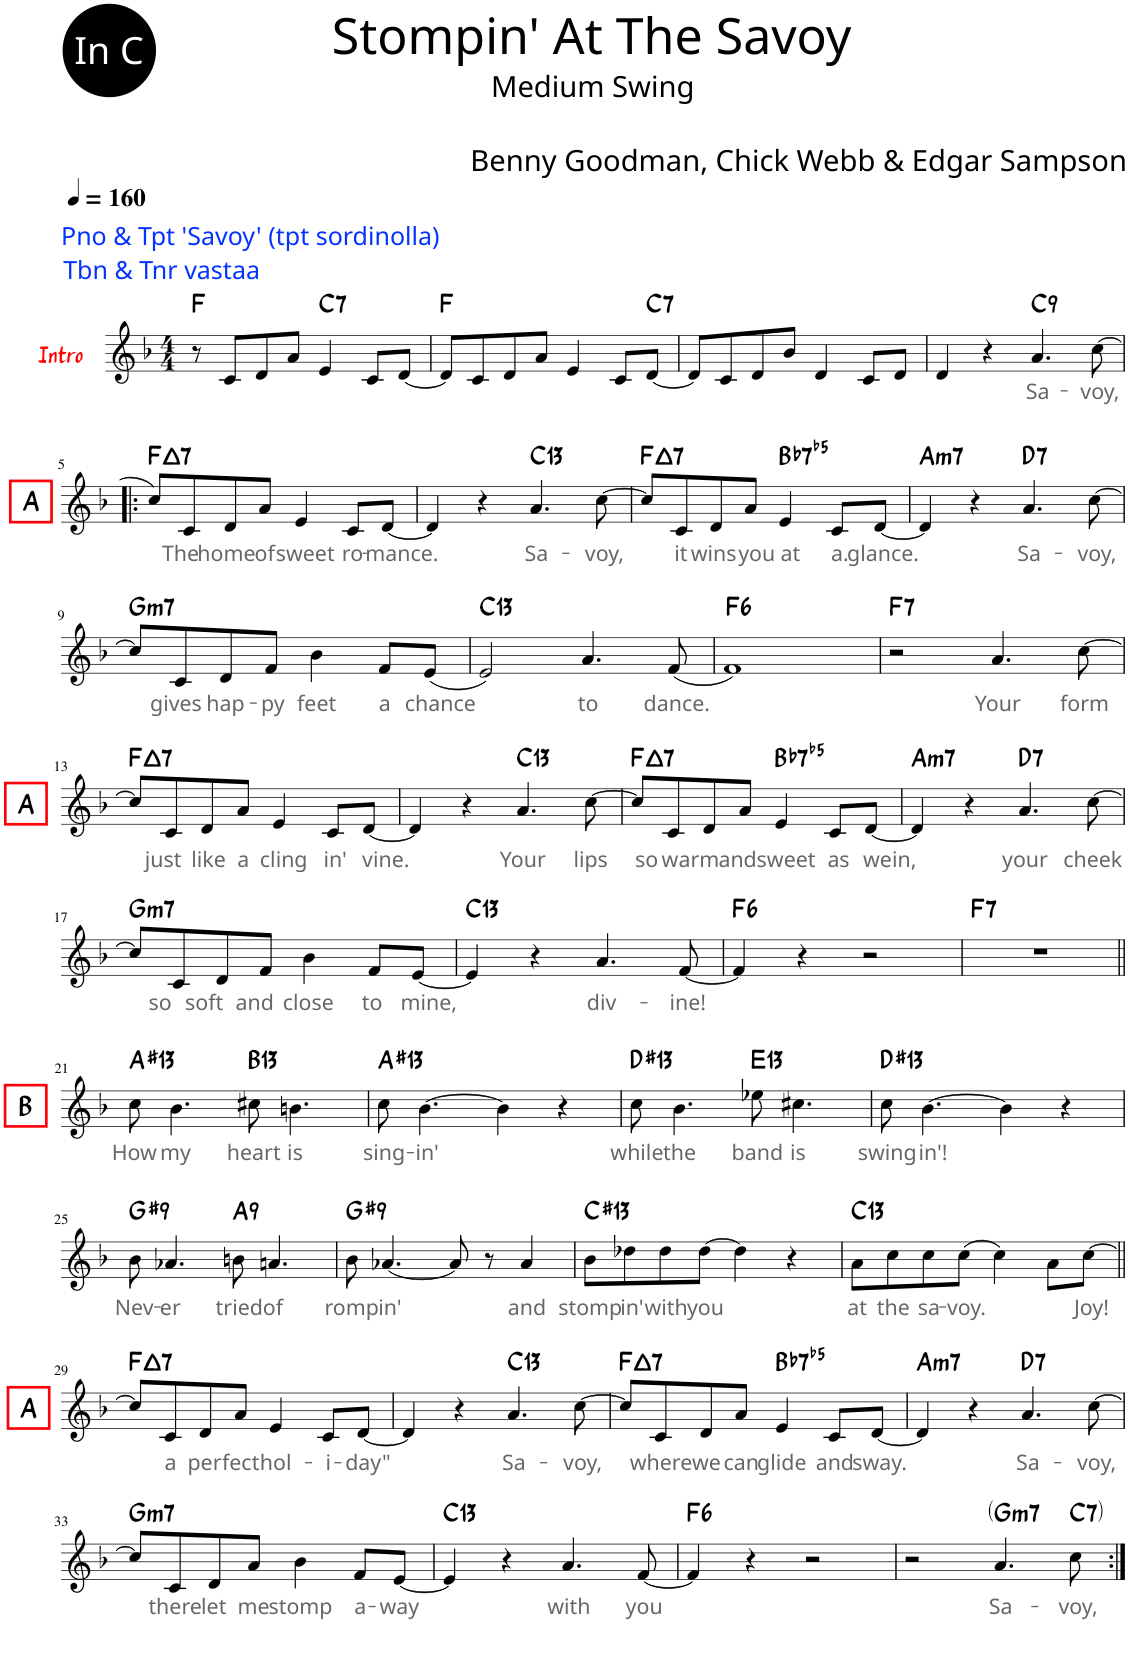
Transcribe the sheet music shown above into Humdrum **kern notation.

**kern	**text	**harte
*part1	*part1	*part1
*staff1	*staff1	*
*I"Piano	*	*
*I'Pno	*	*
*clefG2	*	*
*k[b-]	*	*
*M4/4	*	*
*MM160	*	*
=1	=1	=1
!LO:TX:a:color=#FF0000:t=Intro	!	!
8r	.	F:maj
!LO:TX:a:color=#0433FF:t=Pno & Tpt 'Savoy' (tpt sordinolla)	!	!
!LO:TX:a:t=Tbn & Tnr vastaa	!	!
8c/L	.	.
8d/	.	.
8a/J	.	.
!	!	!LO:H:kt=7
4e/	.	C:7
8c/L	.	.
[8d/J	.	.
=2	=2	=2
8d/L]	.	F:maj
8c/	.	.
8d/	.	.
8a/J	.	.
4e/	.	.
8c/L	.	.
!	!	!LO:H:kt=7
[8d/J	.	C:7
=3	=3	=3
8d/L]	.	.
8c/	.	.
8d/	.	.
8b-/J	.	.
4d/	.	.
8c/L	.	.
8d/J	.	.
=4	=4	=4
4d/	.	.
4r	.	.
!	!LO:LY:b:color=#666666	!LO:H:kt=9
4.a/	Sa-	C:9
!	!LO:LY:b:color=#666666	!
[8cc\	-voy,	.
!!LO:LB:g=z
=5!|:	=5!|:	=5!|:
!LO:TX:a:B:t=A	!	!LO:H:kt=7
8cc/L]	.	F:maj7
!	!LO:LY:b:color=#666666	!
8c/	The	.
!	!LO:LY:b:color=#666666	!
8d/	home	.
!	!LO:LY:b:color=#666666	!
8a/J	of	.
!	!LO:LY:b:color=#666666	!
4e/	sweet	.
!	!LO:LY:b:color=#666666	!
8c/L	ro-	.
!	!LO:LY:b:color=#666666	!
[8d/J	-mance.	.
=6	=6	=6
4d/]	.	.
4r	.	.
!	!LO:LY:b:color=#666666	!LO:H:kt=13
4.a/	Sa-	C:9(11,13)
!	!LO:LY:b:color=#666666	!
[8cc\	-voy,	.
=7	=7	=7
!	!	!LO:H:kt=7
8cc/L]	.	F:maj7
!	!LO:LY:b:color=#666666	!
8c/	it	.
!	!LO:LY:b:color=#666666	!
8d/	wins	.
!	!LO:LY:b:color=#666666	!
8a/J	you	.
!	!LO:LY:b:color=#666666	!LO:H:kt=7
4e/	at	Bb:(3,b5,b7)
!	!LO:LY:b:color=#666666	!
8c/L	a.	.
!	!LO:LY:b:color=#666666	!
[8d/J	glance.	.
=8	=8	=8
!	!	!LO:H:kt=m7
4d/]	.	A:min7
4r	.	.
!	!LO:LY:b:color=#666666	!LO:H:kt=7
4.a/	Sa-	D:7
!	!LO:LY:b:color=#666666	!
[8cc\	-voy,	.
!!LO:LB:g=z
=9	=9	=9
!	!	!LO:H:kt=m7
8cc/L]	.	G:min7
!	!LO:LY:b:color=#666666	!
8c/	gives	.
!	!LO:LY:b:color=#666666	!
8d/	hap-	.
!	!LO:LY:b:color=#666666	!
8f/J	-py	.
!	!LO:LY:b:color=#666666	!
4b-\	feet	.
!	!LO:LY:b:color=#666666	!
8f/L	a	.
!	!LO:LY:b:color=#666666	!
(8e/J	chance	.
=10	=10	=10
!	!	!LO:H:kt=13
2e/)	.	C:9(11,13)
!	!LO:LY:b:color=#666666	!
4.a/	to	.
!	!LO:LY:b:color=#666666	!
(8f/	dance.	.
=11	=11	=11
!	!	!LO:H:kt=6
1f)	.	F:maj6
=12	=12	=12
!	!	!LO:H:kt=7
2r	.	F:7
!	!LO:LY:b:color=#666666	!
4.a/	Your	.
!	!LO:LY:b:color=#666666	!
[8cc\	form	.
!!LO:LB:g=z
=13	=13	=13
!LO:TX:a:B:t=A	!	!LO:H:kt=7
8cc/L]	.	F:maj7
!	!LO:LY:b:color=#666666	!
8c/	just	.
!	!LO:LY:b:color=#666666	!
8d/	like	.
!	!LO:LY:b:color=#666666	!
8a/J	a	.
!	!LO:LY:b:color=#666666	!
4e/	cling	.
!	!LO:LY:b:color=#666666	!
8c/L	in'	.
!	!LO:LY:b:color=#666666	!
[8d/J	vine.	.
=14	=14	=14
4d/]	.	.
4r	.	.
!	!LO:LY:b:color=#666666	!LO:H:kt=13
4.a/	Your	C:9(11,13)
!	!LO:LY:b:color=#666666	!
[8cc\	lips	.
=15	=15	=15
!	!	!LO:H:kt=7
8cc/L]	.	F:maj7
!	!LO:LY:b:color=#666666	!
8c/	so	.
!	!LO:LY:b:color=#666666	!
8d/	warm	.
!	!LO:LY:b:color=#666666	!
8a/J	and	.
!	!LO:LY:b:color=#666666	!LO:H:kt=7
4e/	sweet	Bb:(3,b5,b7)
!	!LO:LY:b:color=#666666	!
8c/L	as	.
!	!LO:LY:b:color=#666666	!
[8d/J	wein,	.
=16	=16	=16
!	!	!LO:H:kt=m7
4d/]	.	A:min7
4r	.	.
!	!LO:LY:b:color=#666666	!LO:H:kt=7
4.a/	your	D:7
!	!LO:LY:b:color=#666666	!
[8cc\	cheek	.
!!LO:LB:g=z
=17	=17	=17
!	!	!LO:H:kt=m7
8cc/L]	.	G:min7
!	!LO:LY:b:color=#666666	!
8c/	so	.
!	!LO:LY:b:color=#666666	!
8d/	soft	.
!	!LO:LY:b:color=#666666	!
8f/J	and	.
!	!LO:LY:b:color=#666666	!
4b-\	close	.
!	!LO:LY:b:color=#666666	!
8f/L	to	.
!	!LO:LY:b:color=#666666	!
[8e/J	mine,	.
=18	=18	=18
!	!	!LO:H:kt=13
4e/]	.	C:9(11,13)
4r	.	.
!	!LO:LY:b:color=#666666	!
4.a/	div-	.
!	!LO:LY:b:color=#666666	!
[8f/	-ine!	.
=19	=19	=19
!	!	!LO:H:kt=6
4f/]	.	F:maj6
4r	.	.
2r	.	.
=20	=20	=20
!	!	!LO:H:kt=7
1r	.	F:7
!!LO:LB:g=z
=21||	=21||	=21||
!LO:TX:a:B:t=B	!	!
!	!LO:LY:b:color=#666666	!LO:H:kt=13
8cc\	How	A#:9(11,13)
!	!LO:LY:b:color=#666666	!
4.b-\	my	.
!	!LO:LY:b:color=#666666	!LO:H:kt=13
8cc#X\	heart	B:9(11,13)
!	!LO:LY:b:color=#666666	!
4.bn\	is	.
=22	=22	=22
!	!LO:LY:b:color=#666666	!LO:H:kt=13
8cc\	sing-	A#:9(11,13)
!	!LO:LY:b:color=#666666	!
[4.b-\	-in'	.
4b-\]	.	.
4r	.	.
=23	=23	=23
!	!LO:LY:b:color=#666666	!LO:H:kt=13
8cc\	while	D#:9(11,13)
!	!LO:LY:b:color=#666666	!
4.b-\	the	.
!	!LO:LY:b:color=#666666	!LO:H:kt=13
8ee-X\	band	E:9(11,13)
!	!LO:LY:b:color=#666666	!
4.cc#X\	is	.
=24	=24	=24
!	!LO:LY:b:color=#666666	!LO:H:kt=13
8cc\	swing	D#:9(11,13)
!	!LO:LY:b:color=#666666	!
[4.b-\	in'!	.
4b-\]	.	.
4r	.	.
!!LO:LB:g=z
=25	=25	=25
!	!LO:LY:b:color=#666666	!LO:H:kt=9
8b-\	Nev-	G#:9
!	!LO:LY:b:color=#666666	!
4.a-X/	-er	.
!	!LO:LY:b:color=#666666	!LO:H:kt=9
8bn\	tried	A:9
!	!LO:LY:b:color=#666666	!
4.an/	of	.
=26	=26	=26
!	!LO:LY:b:color=#666666	!LO:H:kt=9
8b-\	romp-	G#:9
!	!LO:LY:b:color=#666666	!
[4.a-X/	-in'	.
8a-/]	.	.
8r	.	.
!	!LO:LY:b:color=#666666	!
4a-/	and	.
=27	=27	=27
!	!LO:LY:b:color=#666666	!LO:H:kt=13
8b-\L	stomp-	C#:9(11,13)
!	!LO:LY:b:color=#666666	!
8dd-X\	-in'	.
!	!LO:LY:b:color=#666666	!
8dd-\	with	.
!	!LO:LY:b:color=#666666	!
[8dd-\J	you	.
4dd-\]	.	.
4r	.	.
=28	=28	=28
!	!LO:LY:b:color=#666666	!LO:H:kt=13
8a\L	at	C:9(11,13)
!	!LO:LY:b:color=#666666	!
8cc\	the	.
!	!LO:LY:b:color=#666666	!
8cc\	sa-	.
!	!LO:LY:b:color=#666666	!
(8cc\J	-voy.	.
4cc\)	.	.
8a\L	.	.
!	!LO:LY:b:color=#666666	!
[8cc\J	Joy!	.
!!LO:LB:g=z
=29||	=29||	=29||
!LO:TX:a:B:t=A	!	!LO:H:kt=7
8cc/L]	.	F:maj7
!	!LO:LY:b:color=#666666	!
8c/	a	.
!	!LO:LY:b:color=#666666	!
8d/	per-	.
!	!LO:LY:b:color=#666666	!
8a/J	-fect	.
!	!LO:LY:b:color=#666666	!
4e/	hol-	.
!	!LO:LY:b:color=#666666	!
8c/L	-i-	.
!	!LO:LY:b:color=#666666	!
[8d/J	-day"	.
=30	=30	=30
4d/]	.	.
4r	.	.
!	!LO:LY:b:color=#666666	!LO:H:kt=13
4.a/	Sa-	C:9(11,13)
!	!LO:LY:b:color=#666666	!
[8cc\	-voy,	.
=31	=31	=31
!	!	!LO:H:kt=7
8cc/L]	.	F:maj7
!	!LO:LY:b:color=#666666	!
8c/	where	.
!	!LO:LY:b:color=#666666	!
8d/	we	.
!	!LO:LY:b:color=#666666	!
8a/J	can	.
!	!LO:LY:b:color=#666666	!LO:H:kt=7
4e/	glide	Bb:(3,b5,b7)
!	!LO:LY:b:color=#666666	!
8c/L	and	.
!	!LO:LY:b:color=#666666	!
[8d/J	sway.	.
=32	=32	=32
!	!	!LO:H:kt=m7
4d/]	.	A:min7
4r	.	.
!	!LO:LY:b:color=#666666	!LO:H:kt=7
4.a/	Sa-	D:7
!	!LO:LY:b:color=#666666	!
[8cc\	-voy,	.
!!LO:LB:g=z
=33	=33	=33
!	!	!LO:H:kt=m7
8cc/L]	.	G:min7
!	!LO:LY:b:color=#666666	!
8c/	there	.
!	!LO:LY:b:color=#666666	!
8d/	let	.
!	!LO:LY:b:color=#666666	!
8a/J	me	.
!	!LO:LY:b:color=#666666	!
4b-\	stomp	.
!	!LO:LY:b:color=#666666	!
8f/L	a-	.
!	!LO:LY:b:color=#666666	!
[8e/J	-way	.
=34	=34	=34
!	!	!LO:H:kt=13
4e/]	.	C:9(11,13)
4r	.	.
!	!LO:LY:b:color=#666666	!
4.a/	with	.
!	!LO:LY:b:color=#666666	!
[8f/	you	.
=35	=35	=35
!	!	!LO:H:kt=6
4f/]	.	F:maj6
4r	.	.
2r	.	.
=36	=36	=36
2r	.	.
!	!LO:LY:b:color=#666666	!LO:H:kt=m7
4.a/	Sa-	G:min7
!	!LO:LY:b:color=#666666	!LO:H:kt=7
8cc\	-voy,	C:7
=:|!	=:|!	=:|!
*-	*-	*-
